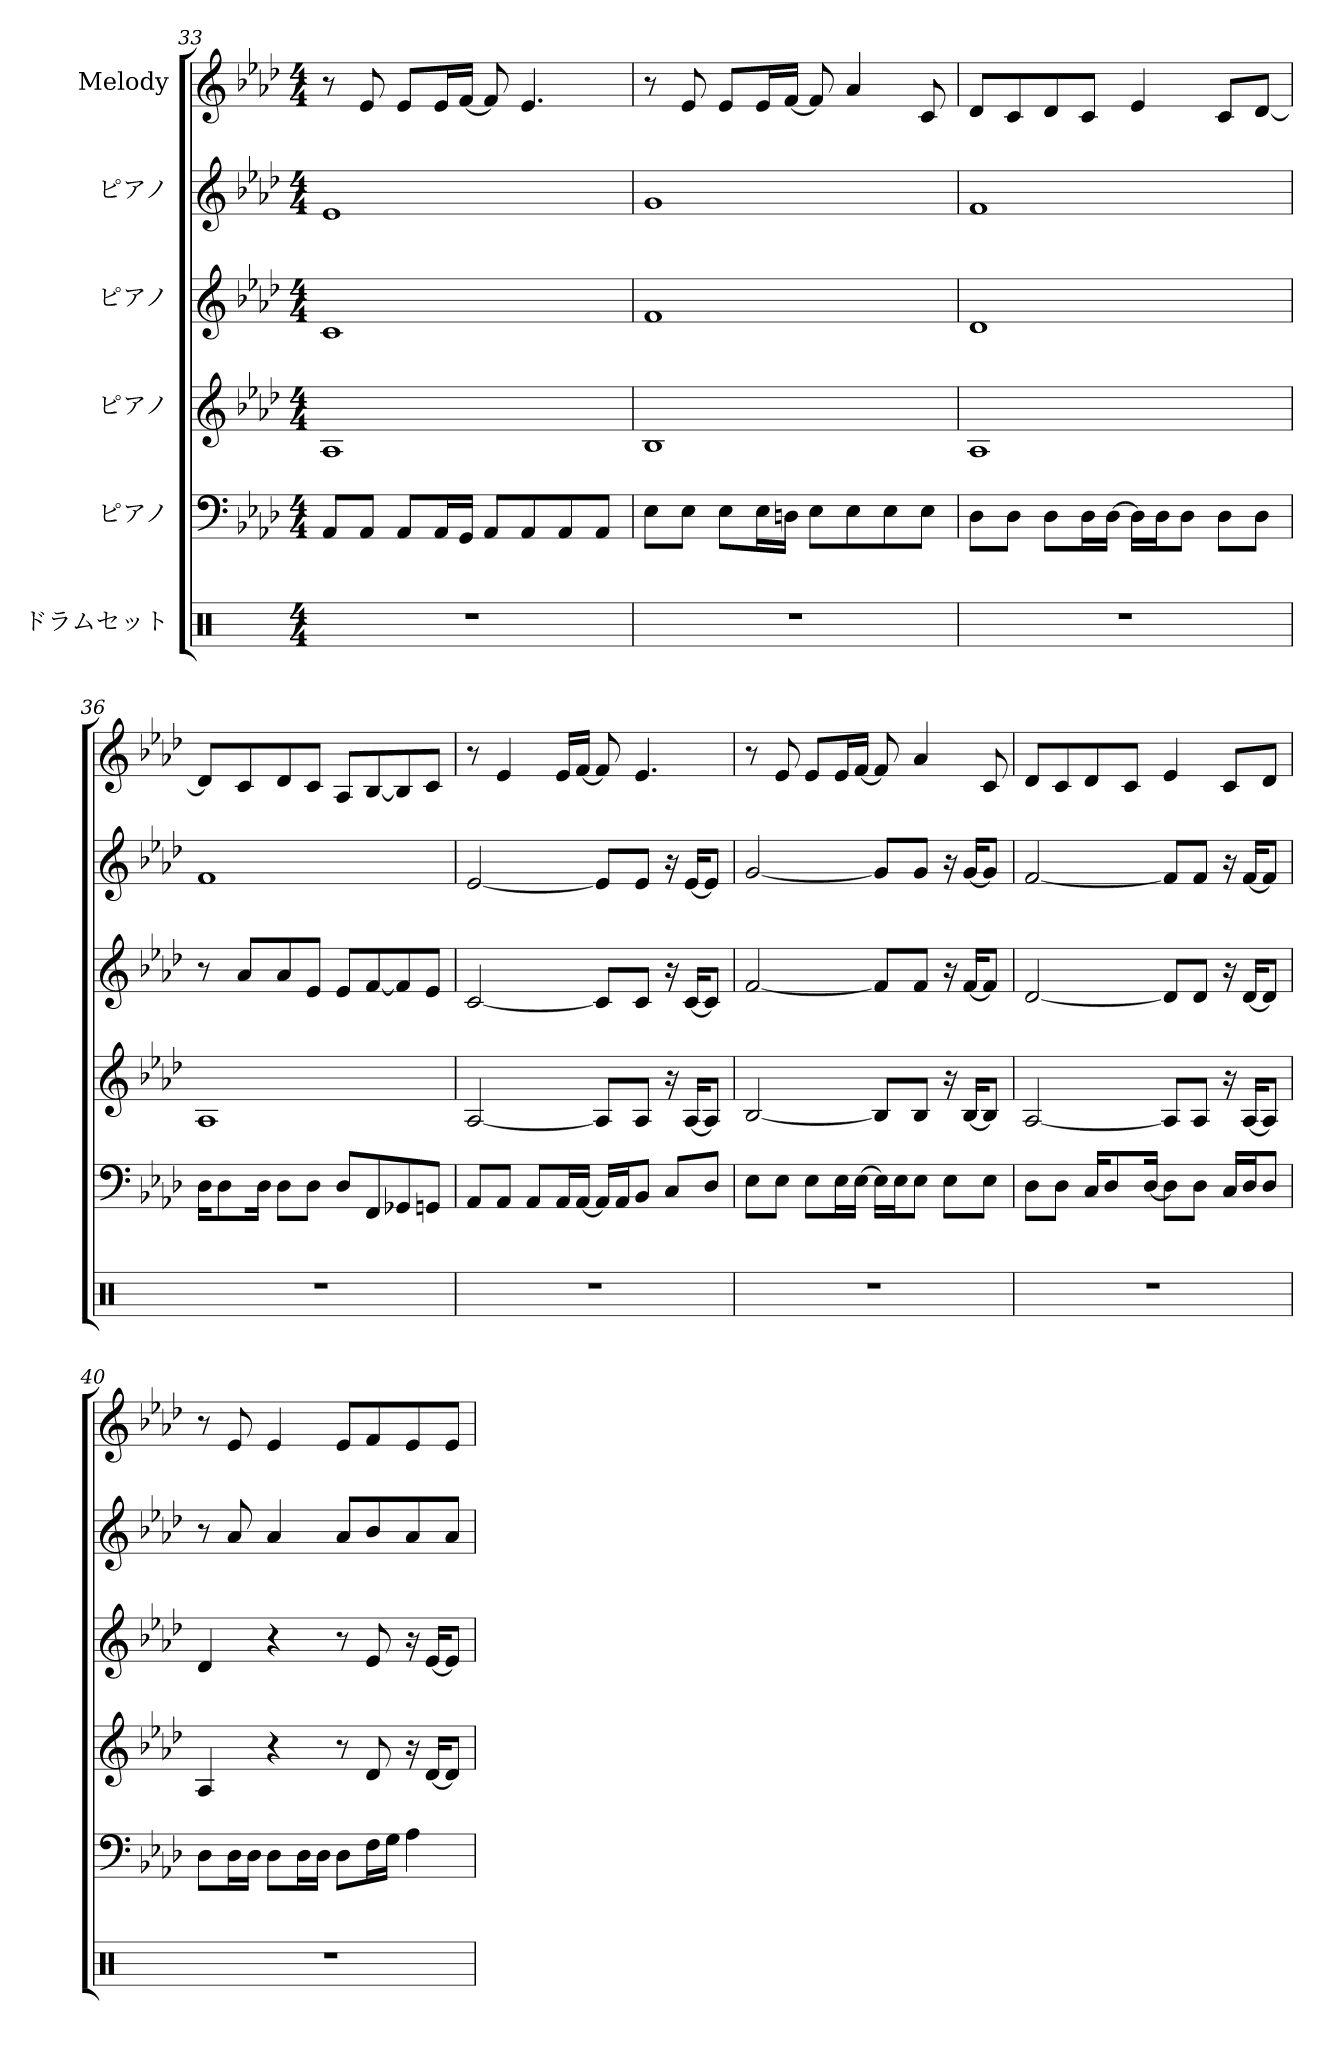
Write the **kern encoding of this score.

**kern	**kern	**kern	**kern	**kern	**kern
*part6	*part5	*part4	*part3	*part2	*part1
*staff6	*staff5	*staff4	*staff3	*staff2	*staff1
*I"ドラムセット	*I"ピアノ	*I"ピアノ	*I"ピアノ	*I"ピアノ	*I"Melody
*clefX	*clefF4	*clefG2	*clefG2	*clefG2	*clefG2
*k[]	*k[b-e-a-d-]	*k[b-e-a-d-]	*k[b-e-a-d-]	*k[b-e-a-d-]	*k[b-e-a-d-]
*M4/4	*M4/4	*M4/4	*M4/4	*M4/4	*M4/4
=33	=33	=33	=33	=33	=33
1r	8AA-L	1A-	1c	1e-	8r
.	8AA-J	.	.	.	8e-
.	8AA-L	.	.	.	8e-L
.	16AA-L	.	.	.	16e-L
.	16GGJJ	.	.	.	[16fJJ
.	8AA-L	.	.	.	8f]
.	8AA-	.	.	.	4.e-
.	8AA-	.	.	.	.
.	8AA-J	.	.	.	.
=34	=34	=34	=34	=34	=34
1r	8E-L	1B-	1f	1g	8r
.	8E-J	.	.	.	8e-
.	8E-L	.	.	.	8e-L
.	16E-L	.	.	.	16e-L
.	16DnJJ	.	.	.	[16fJJ
.	8E-L	.	.	.	8f]
.	8E-	.	.	.	4a-
.	8E-	.	.	.	.
.	8E-J	.	.	.	8c
=35	=35	=35	=35	=35	=35
1r	8D-L	1A-	1d-	1f	8d-L
.	8D-J	.	.	.	8c
.	8D-L	.	.	.	8d-
.	16D-L	.	.	.	8cJ
.	[16D-JJ	.	.	.	.
.	16D-LL]	.	.	.	4e-
.	16D-J	.	.	.	.
.	8D-J	.	.	.	.
.	8D-L	.	.	.	8cL
.	8D-J	.	.	.	[8d-J
=36	=36	=36	=36	=36	=36
1r	16D-KL	1A-	8r	1f	8d-L]
.	8D-	.	.	.	.
.	.	.	8a-L	.	8c
.	16D-Jk	.	.	.	.
.	8D-L	.	8a-	.	8d-
.	8D-J	.	8e-J	.	8cJ
.	8D-L	.	8e-L	.	8A-L
.	8FF	.	[8f	.	[8B-
.	8GG-X	.	8f]	.	8B-]
.	8GGnJ	.	8e-J	.	8cJ
=37	=37	=37	=37	=37	=37
1r	8AA-L	[2A-	[2c	[2e-	8r
.	8AA-J	.	.	.	4e-
.	8AA-L	.	.	.	.
.	16AA-L	.	.	.	16e-LL
.	[16AA-JJ	.	.	.	[16fJJ
.	16AA-LL]	8A-L]	8cL]	8e-L]	8f]
.	16AA-J	.	.	.	.
.	8BB-J	8A-J	8cJ	8e-J	4.e-
.	8CL	16r	16r	16r	.
.	.	[16A-KL	[16cKL	[16e-KL	.
.	8D-J	8A-J]	8cJ]	8e-J]	.
=38	=38	=38	=38	=38	=38
1r	8E-L	[2B-	[2f	[2g	8r
.	8E-J	.	.	.	8e-
.	8E-L	.	.	.	8e-L
.	16E-L	.	.	.	16e-L
.	[16E-JJ	.	.	.	[16fJJ
.	16E-LL]	8B-L]	8fL]	8gL]	8f]
.	16E-J	.	.	.	.
.	8E-J	8B-J	8fJ	8gJ	4a-
.	8E-L	16r	16r	16r	.
.	.	[16B-KL	[16fKL	[16gKL	.
.	8E-J	8B-J]	8fJ]	8gJ]	8c
=39	=39	=39	=39	=39	=39
1r	8D-L	[2A-	[2d-	[2f	8d-L
.	8D-J	.	.	.	8c
.	16CKL	.	.	.	8d-
.	8D-	.	.	.	.
.	.	.	.	.	8cJ
.	[16D-Jk	.	.	.	.
.	8D-L]	8A-L]	8d-L]	8fL]	4e-
.	8D-J	8A-J	8d-J	8fJ	.
.	16CLL	16r	16r	16r	8cL
.	16D-J	[16A-KL	[16d-KL	[16fKL	.
.	8D-J	8A-J]	8d-J]	8fJ]	8d-J
=40	=40	=40	=40	=40	=40
1r	8D-L	4A-	4d-	8r	8r
.	16D-L	.	.	8a-	8e-
.	16D-JJ	.	.	.	.
.	8D-L	4r	4r	4a-	4e-
.	16D-L	.	.	.	.
.	16D-JJ	.	.	.	.
.	8D-L	8r	8r	8a-L	8e-L
.	16FL	8d-	8e-	8b-	8f
.	16GJJ	.	.	.	.
.	4A-	16r	16r	8a-	8e-
.	.	[16d-KL	[16e-KL	.	.
.	.	8d-J]	8e-J]	8a-J	8e-J
=	=	=	=	=	=
*-	*-	*-	*-	*-	*-
